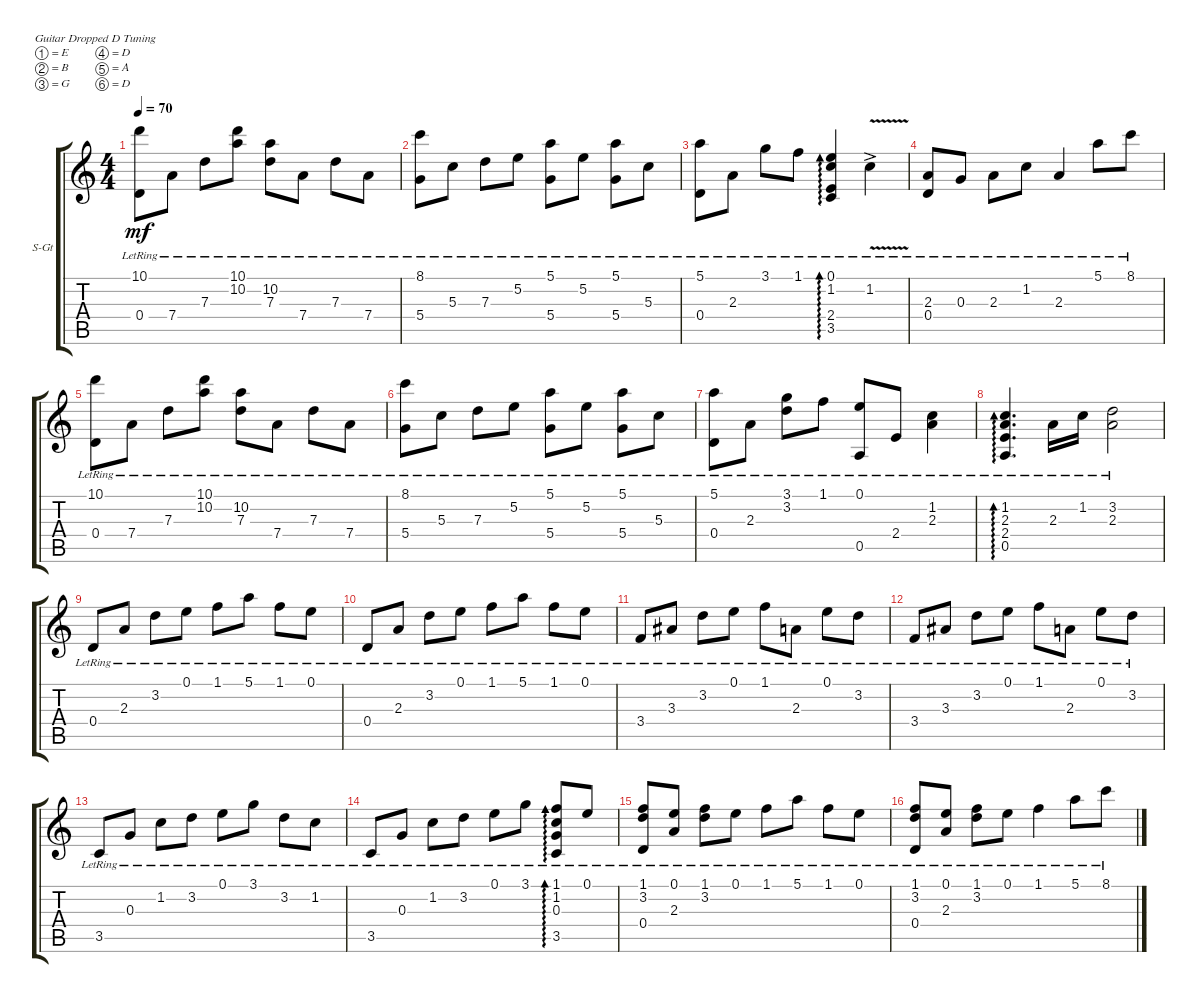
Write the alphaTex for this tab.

\defaultSystemsLayout 4
\bracketExtendMode groupsimilarinstruments
\firstSystemTrackNameOrientation horizontal
\otherSystemsTrackNameOrientation horizontal
\track ("Steel Guitar" "S-Gt") {instrument acousticguitarsteel}
\staff {score tabs}
\tuning (E4 B3 G3 D3 A2 D2)
\ts (4 4)
\tempo 70
\clef g2
\scale
0.213592
\ks c
(10.1{lr} 0.4{lr}).8{dy mf} 7.4{lr}.8 7.3{lr}.8 (10.1{lr} 10.2{lr}).8 (10.2{lr} 7.3).8 7.4{lr}.8 7.3{lr}.8 7.4{lr}.8 |
\scale
0.240291 (8.1{lr} 5.4{lr}).8 5.3{lr}.8 7.3{lr}.8 5.2{lr}.8 (5.4{lr} 5.1{lr}).8 5.2{lr}.8 (5.1{lr} 5.4{lr}).8 5.3{lr}.8 |
\scale
0.157767 (5.1{lr} 0.4{lr}).8 2.3{lr}.8 3.1{lr}.8 1.1{lr}.8 (0.1{lr} 3.5{lr} 2.4{lr} 1.2{lr}).4{ad 0} 1.2{v ac lr}.4 |
\scale
0.194175 (0.4{lr} 2.3{lr}).8 0.3{lr}.8 2.3{lr}.8 1.2{lr}.8 2.3{lr}.4 5.1{lr}.8 8.1{lr}.8 |
\scale
0.194175 (10.1{lr} 0.4{lr}).8 7.4{lr}.8 7.3{lr}.8 (10.1{lr} 10.2{lr}).8 (10.2{lr} 7.3{lr}).8 7.4{lr}.8 7.3{lr}.8 7.4{lr}.8 |
\scale
0.208174 (8.1{lr} 5.4{lr}).8 5.3{lr}.8 7.3{lr}.8 5.2{lr}.8 (5.4{lr} 5.1{lr}).8 5.2{lr}.8 (5.1{lr} 5.4{lr}).8 5.3{lr}.8 |
\scale
0.191571 (5.1{lr} 0.4{lr}).8 2.3{lr}.8 (3.1{lr} 3.2{lr}).8 1.1{lr}.8 (0.5{lr} 0.1{lr}).8 2.4{lr}.8 (1.2{lr} 2.3{lr}).4 |
\scale
0.204342 (1.2{lr} 2.3{lr} 2.4{lr} 0.5{lr}).4{d ad 0} 2.3{lr}.16 1.2{lr}.16 (3.2{lr} 2.3{lr}).2 |
\scale
0.204342 0.4{lr}.8 2.3{lr}.8 3.2{lr}.8 0.1{lr}.8 1.1{lr}.8 5.1{lr}.8 1.1{lr}.8 0.1{lr}.8 |
\scale
0.191571 0.4{lr}.8 2.3{lr}.8 3.2{lr}.8 0.1{lr}.8 1.1{lr}.8 5.1{lr}.8 1.1{lr}.8 0.1{lr}.8 |
\scale
0.152542 3.4{lr}.8 3.3{lr}.8 3.2{lr}.8 0.1{lr}.8 1.1{lr}.8 2.3{lr}.8 0.1{lr}.8 3.2{lr}.8 |
\scale
0.193705 3.4{lr}.8 3.3{lr}.8 3.2{lr}.8 0.1{lr}.8 1.1{lr}.8 2.3{lr}.8 0.1{lr}.8 3.2{lr}.8 |
\scale
0.193705 3.5{lr}.8 0.3{lr}.8 1.2{lr}.8 3.2{lr}.8 0.1{lr}.8 3.1{lr}.8 3.2{lr}.8 1.2{lr}.8 |
\scale
0.230024 3.5{lr}.8 0.3{lr}.8 1.2{lr}.8 3.2{lr}.8 0.1{lr}.8 3.1{lr}.8 (3.5{lr} 1.1{lr} 1.2{lr} 0.3{lr}).8{ad 0} 0.1{lr}.8 |
\scale
0.230024 (3.2{lr} 1.1{lr} 0.4{lr}).8 (0.1{lr} 2.3{lr}).8 (1.1{lr} 3.2{lr}).8 0.1{lr}.8 1.1{lr}.8 5.1{lr}.8 1.1{lr}.8 0.1{lr}.8 |
\scale
0.195122 (3.2{lr} 1.1{lr} 0.4{lr}).8 (0.1{lr} 2.3{lr}).8 (1.1{lr} 3.2{lr}).8 0.1{lr}.8 1.1{lr}.4 5.1{lr}.8 8.1{lr}.8
